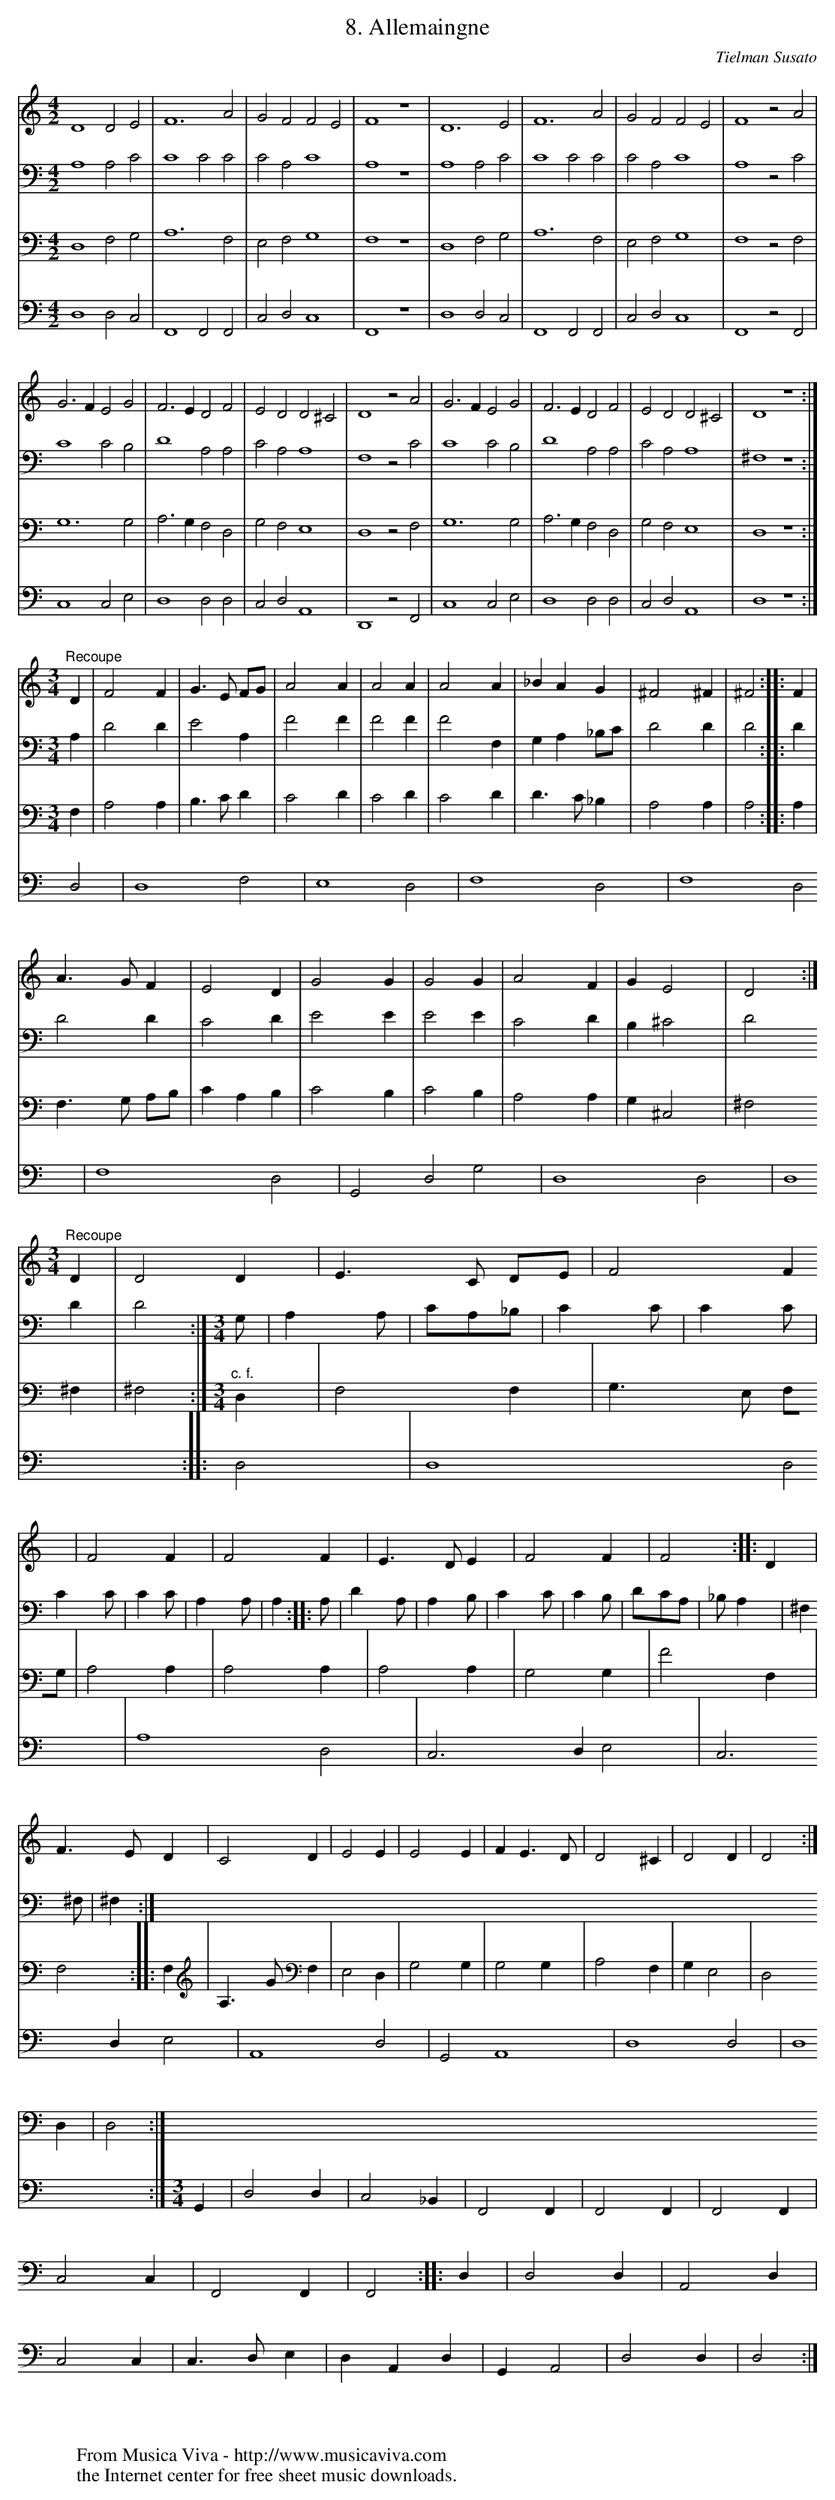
X:1
T:8. Allemaingne
C:Tielman Susato
M:4/2
L:1/2
K:Ddor
V:1
D2DE|F3A|GFFE|F2z2|D3E|F3A|GFFE|F2zA|
G>FEG|F>EDF|EDD^C|D2zA|G>FEG|F>EDF|EDD^C|D2z2:|
V:2
A,2A,C|C2CC|CA,C2|A,2z2|A,2A,C|C2CC|CA,C2|A,2zC|
C2CB,|D2A,A,|CA,A,2|F,2zC|C2CB,|D2A,A,|CA,A,2|^F,2z2:|
V:3
D,2F,G,|A,3F,|E,F,G,2|F,2z2|D,2F,G,|A,3F,|E,F,G,2|F,2zF,|
G,3G,|A,>G,F,D,|G,F,E,2|D,2zF,|G,3G,|A,>G,F,D,|G,F,E,2|D,2z2:|
V:4
D,2D,C,|F,,2F,,F,,|C,D,C,2|F,,2z2|D,2D,C,|F,,2F,,F,,|C,D,C,2|F,,2zF,,|
C,2C,E,|D,2D,D,|C,D,A,,2|D,,2zF,,|C,2C,E,|D,2D,D,|C,D,A,,2|D,2z2:|
V:1
M:3/4
L:1/4
"^Recoupe"D|F2F|G>E F/G/|A2A|A2A|A2A|_BAG|^F2^F|^F2::F|
A>GF|E2D|G2G|G2G|A2F|GE2|D2:|
V:2
M:3/4
L:1/4
A,|D2D|E2A,|F2F|F2F|F2F,|G,A,_B,/C/|D2D|D2::D|
D2D|C2D|E2E|E2E|C2D|B,^C2|D2D|D2:|
V:3
M:3/4
L:1/4
F,|A,2A,|B,>CD|C2D|C2D|C2D|D>C_B,|A,2A,|A,2::A,|
F,>G, A,/B,/|CA,B,|C2B,|C2B,|A,2A,|G,^C,2|^F,2^F,|^F,2:|
V:4
D,|D,2F,|E,2D,|F,2D,|F,2D,|F,2D,|G,,D,G,|D,2D,|D,2::D,|
D,2D,|A,2D,|C,>D,E,|C,>D,E,|A,,2D,|G,,A,,2|D,2D,|D,2:|
V:1
M:3/4
L:1/4
"^Recoupe"D|D2D|E>C D/E/|F2F|F2F|F2F|E>DE|F2F|F2::D|
F>ED|C2D|E2E|E2E|FE>D|D2^C|D2D|D2:|
V:2
M:3/4
L:3/4
G,|A,2A,|CA,_B,|C2C|C2C|C2C|C2C|A,2A,|A,2::A,|
D2A,|A,2B,|C2C|C2B,|DCA,|_B,A,2|^F,2^F,|^F,2:|
V:3
M:3/4
L:1/4
"^c. f."D,|F,2F,|G,>E, F,/G,/|A,2A,|A,2A,|A,2A,|G,2G,|F2F,|F,2::F,|
A,>GF,|E,2D,|G,2G,|G,2G,|A,2F,|G,E,2|D,2D,|D,2:|
V:4
M:3/4
L:1/4
G,,|D,2D,|C,2_B,,|F,,2F,,|F,,2F,,|F,,2F,,|C,2C,|F,,2F,,|F,,2::D,|
D,2D,|A,,2D,|C,2C,|C,>D,E,|D,A,,D,|G,,A,,2|D,2D,|D,2:|
W:
W:
W:  From Musica Viva - http://www.musicaviva.com
W:  the Internet center for free sheet music downloads.
